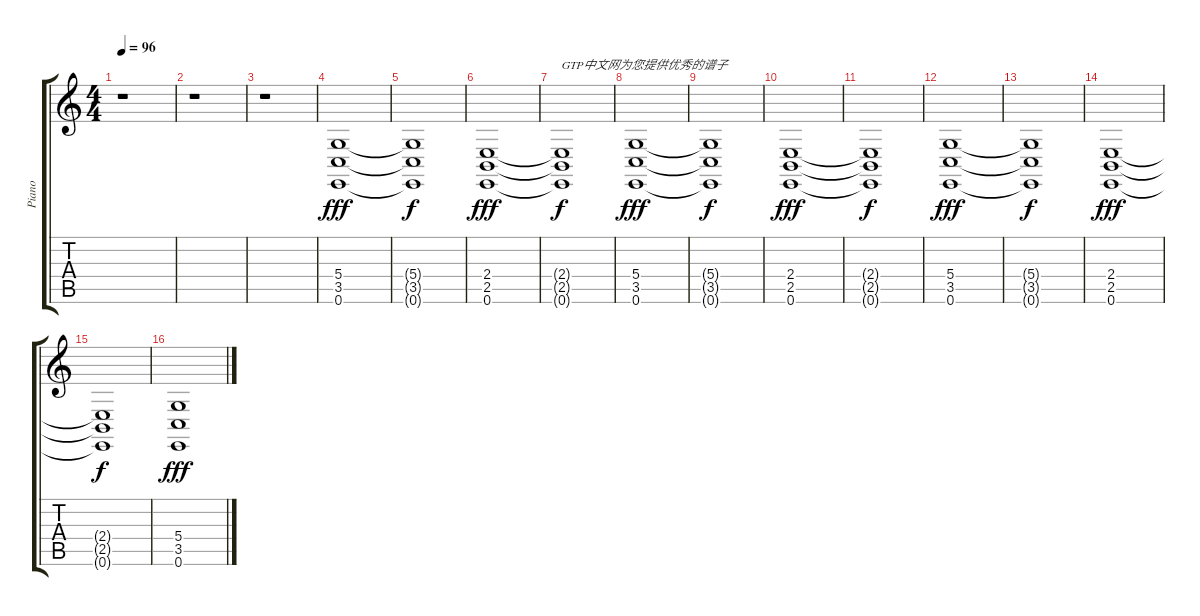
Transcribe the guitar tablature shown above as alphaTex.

\track ("Piano" "Piano") {instrument acousticgrandpiano}
\staff {score tabs}
\tuning (E4 B3 G3 D3 A2 E2) {hide}
\ts (4 4)
\tempo 96
\clef g2
\ks c
r.1{dy fff instrument acousticgrandpiano} |
r.1 |
r.1 |
(5.4 3.5 0.6).1 |
(5.4{t} 3.5{t} 0.6{t}).1{dy f} |
(2.4 2.5 0.6).1{dy fff} |
(2.4{t} 2.5{t} 0.6{t}).1{txt "GTP中文网为您提供优秀的谱子" dy f} |
(5.4 3.5 0.6).1{dy fff} |
(5.4{t} 3.5{t} 0.6{t}).1{dy f} |
(2.4 2.5 0.6).1{dy fff} |
(2.4{t} 2.5{t} 0.6{t}).1{dy f} |
(5.4 3.5 0.6).1{dy fff} |
(5.4{t} 3.5{t} 0.6{t}).1{dy f} |
(2.4 2.5 0.6).1{dy fff} |
(2.4{t} 2.5{t} 0.6{t}).1{dy f} |
(5.4 3.5 0.6).1{dy fff}
